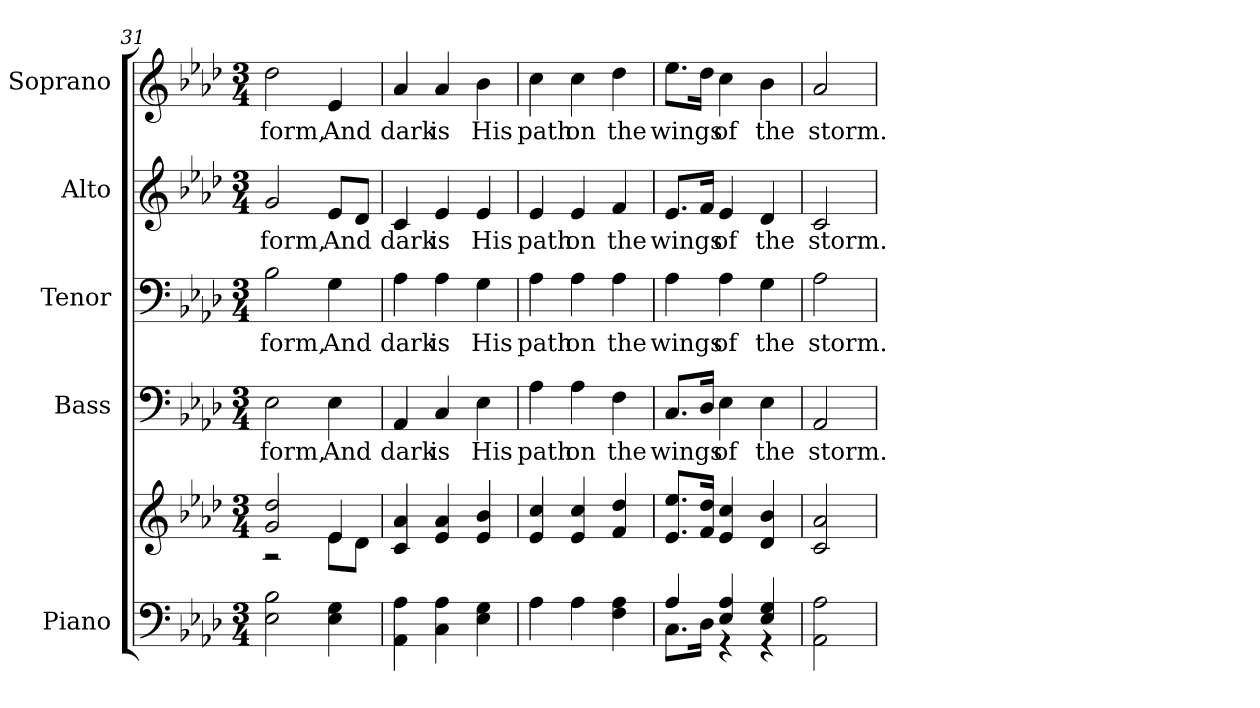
**kern	**kern	**kern	**text	**kern	**text	**kern	**text	**kern	**text
*part5	*part5	*part4	*part4	*part3	*part3	*part2	*part2	*part1	*part1
*staff6	*staff5	*staff4	*staff4	*staff3	*staff3	*staff2	*staff2	*staff1	*staff1
*I"Piano	*	*I"Bass	*	*I"Tenor	*	*I"Alto	*	*I"Soprano	*
*I'Pno.	*	*I'B.	*	*I'T.	*	*I'A.	*	*I'S.	*
*clefF4	*clefG2	*clefF4	*	*clefF4	*	*clefG2	*	*clefG2	*
*k[b-e-a-d-]	*k[b-e-a-d-]	*k[b-e-a-d-]	*	*k[b-e-a-d-]	*	*k[b-e-a-d-]	*	*k[b-e-a-d-]	*
*f:	*f:	*f:	*	*f:	*	*f:	*	*f:	*
*M3/4	*M3/4	*M3/4	*	*M3/4	*	*M3/4	*	*M3/4	*
=31	=31	=31	=31	=31	=31	=31	=31	=31	=31
*	*^	*	*	*	*	*	*	*	*
!	!	!	!	!LO:LY:b:color=#000000	!	!	!	!	!	!
!	!	!	!	!	!	!LO:LY:b:color=#000000	!	!	!	!
!	!	!	!	!	!	!	!	!LO:LY:b:color=#000000	!	!
!	!	!	!	!	!	!	!	!	!	!LO:LY:b:color=#000000
2E-i\ 2B-i	2gi/ 2dd-i	2r	2E-i\	form,	2B-i\	form,	2gi/	form,	2dd-i\	form,
!	!	!	!	!LO:LY:b:color=#000000	!	!	!	!	!	!
!	!	!	!	!	!	!LO:LY:b:color=#000000	!	!	!	!
!	!	!	!	!	!	!	!	!LO:LY:b:color=#000000	!	!
!	!	!	!	!	!	!	!	!	!	!LO:LY:b:color=#000000
4E-i\ 4Gi	4e-i/	8e-i\L	4E-i\	And	4Gi\	And	8e-i/L	And	4e-i/	And
.	.	8d-i\J	.	.	.	.	8d-i/J	.	.	.
*	*v	*v	*	*	*	*	*	*	*	*
!!LO:PB:g=z
=32	=32	=32	=32	=32	=32	=32	=32	=32	=32
*	*^	*	*	*	*	*	*	*	*
!	!	!	!	!LO:LY:b:color=#000000	!	!	!	!	!	!
*	*v	*v	*	*	*	*	*	*	*	*
*	*^	*	*	*	*	*	*	*	*
!	!	!	!	!	!	!LO:LY:b:color=#000000	!	!	!	!
*	*v	*v	*	*	*	*	*	*	*	*
*	*^	*	*	*	*	*	*	*	*
!	!	!	!	!	!	!	!	!LO:LY:b:color=#000000	!	!
*	*v	*v	*	*	*	*	*	*	*	*
*	*^	*	*	*	*	*	*	*	*
!	!	!	!	!	!	!	!	!	!	!LO:LY:b:color=#000000
*	*v	*v	*	*	*	*	*	*	*	*
4AA-i\ 4A-i	4ci/ 4a-i	4AA-i/	dark	4A-i\	dark	4ci/	dark	4a-i/	dark
!	!	!	!LO:LY:b:color=#000000	!	!	!	!	!	!
!	!	!	!	!	!LO:LY:b:color=#000000	!	!	!	!
!	!	!	!	!	!	!	!LO:LY:b:color=#000000	!	!
!	!	!	!	!	!	!	!	!	!LO:LY:b:color=#000000
4Ci\ 4A-i	4e-i/ 4a-i	4Ci/	is	4A-i\	is	4e-i/	is	4a-i/	is
!	!	!	!LO:LY:b:color=#000000	!	!	!	!	!	!
!	!	!	!	!	!LO:LY:b:color=#000000	!	!	!	!
!	!	!	!	!	!	!	!LO:LY:b:color=#000000	!	!
!	!	!	!	!	!	!	!	!	!LO:LY:b:color=#000000
4E-i\ 4Gi	4e-i/ 4b-i	4E-i\	His	4Gi\	His	4e-i/	His	4b-i\	His
=33	=33	=33	=33	=33	=33	=33	=33	=33	=33
!	!	!	!LO:LY:b:color=#000000	!	!	!	!	!	!
!	!	!	!	!	!LO:LY:b:color=#000000	!	!	!	!
!	!	!	!	!	!	!	!LO:LY:b:color=#000000	!	!
!	!	!	!	!	!	!	!	!	!LO:LY:b:color=#000000
4A-i\	4e-i/ 4cci	4A-i\	path	4A-i\	path	4e-i/	path	4cci\	path
!	!	!	!LO:LY:b:color=#000000	!	!	!	!	!	!
!	!	!	!	!	!LO:LY:b:color=#000000	!	!	!	!
!	!	!	!	!	!	!	!LO:LY:b:color=#000000	!	!
!	!	!	!	!	!	!	!	!	!LO:LY:b:color=#000000
4A-i\	4e-i/ 4cci	4A-i\	on	4A-i\	on	4e-i/	on	4cci\	on
!	!	!	!LO:LY:b:color=#000000	!	!	!	!	!	!
!	!	!	!	!	!LO:LY:b:color=#000000	!	!	!	!
!	!	!	!	!	!	!	!LO:LY:b:color=#000000	!	!
!	!	!	!	!	!	!	!	!	!LO:LY:b:color=#000000
4Fi\ 4A-i	4fi/ 4dd-i	4Fi\	the	4A-i\	the	4fi/	the	4dd-i\	the
=34	=34	=34	=34	=34	=34	=34	=34	=34	=34
*^	*	*	*	*	*	*	*	*	*
!	!	!	!	!LO:LY:b:color=#000000	!	!	!	!	!	!
!	!	!	!	!	!	!LO:LY:b:color=#000000	!	!	!	!
!	!	!	!	!	!	!	!	!LO:LY:b:color=#000000	!	!
!	!	!	!	!	!	!	!	!	!	!LO:LY:b:color=#000000
4A-i/	8.Ci\L	8.e-i/ 8.ee-iL	8.Ci/L	wings	4A-i\	wings	8.e-i/L	wings	8.ee-i\L	wings
.	16D-i\Jk	16fi/ 16dd-iJk	16D-i/Jk	.	.	.	16fi/Jk	.	16dd-i\Jk	.
!	!	!	!	!LO:LY:b:color=#000000	!	!	!	!	!	!
!	!	!	!	!	!	!LO:LY:b:color=#000000	!	!	!	!
!	!	!	!	!	!	!	!	!LO:LY:b:color=#000000	!	!
!	!	!	!	!	!	!	!	!	!	!LO:LY:b:color=#000000
4E-i/ 4A-i	4r	4e-i/ 4cci	4E-i\	of	4A-i\	of	4e-i/	of	4cci\	of
!	!	!	!	!LO:LY:b:color=#000000	!	!	!	!	!	!
!	!	!	!	!	!	!LO:LY:b:color=#000000	!	!	!	!
!	!	!	!	!	!	!	!	!LO:LY:b:color=#000000	!	!
!	!	!	!	!	!	!	!	!	!	!LO:LY:b:color=#000000
4E-i/ 4Gi	4r	4d-i/ 4b-i	4E-i\	the	4Gi\	the	4d-i/	the	4b-i\	the
*v	*v	*	*	*	*	*	*	*	*	*
=35	=35	=35	=35	=35	=35	=35	=35	=35	=35
*^	*	*	*	*	*	*	*	*	*
!	!	!	!	!LO:LY:b:color=#000000	!	!	!	!	!	!
*v	*v	*	*	*	*	*	*	*	*	*
*^	*	*	*	*	*	*	*	*	*
!	!	!	!	!	!	!LO:LY:b:color=#000000	!	!	!	!
*v	*v	*	*	*	*	*	*	*	*	*
*^	*	*	*	*	*	*	*	*	*
!	!	!	!	!	!	!	!	!LO:LY:b:color=#000000	!	!
*v	*v	*	*	*	*	*	*	*	*	*
*^	*	*	*	*	*	*	*	*	*
!	!	!	!	!	!	!	!	!	!	!LO:LY:b:color=#000000
*v	*v	*	*	*	*	*	*	*	*	*
2AA-i\ 2A-i	2ci/ 2a-i	2AA-i/	storm.	2A-i\	storm.	2ci/	storm.	2a-i/	storm.
=	=	=	=	=	=	=	=	=	=
*-	*-	*-	*-	*-	*-	*-	*-	*-	*-
